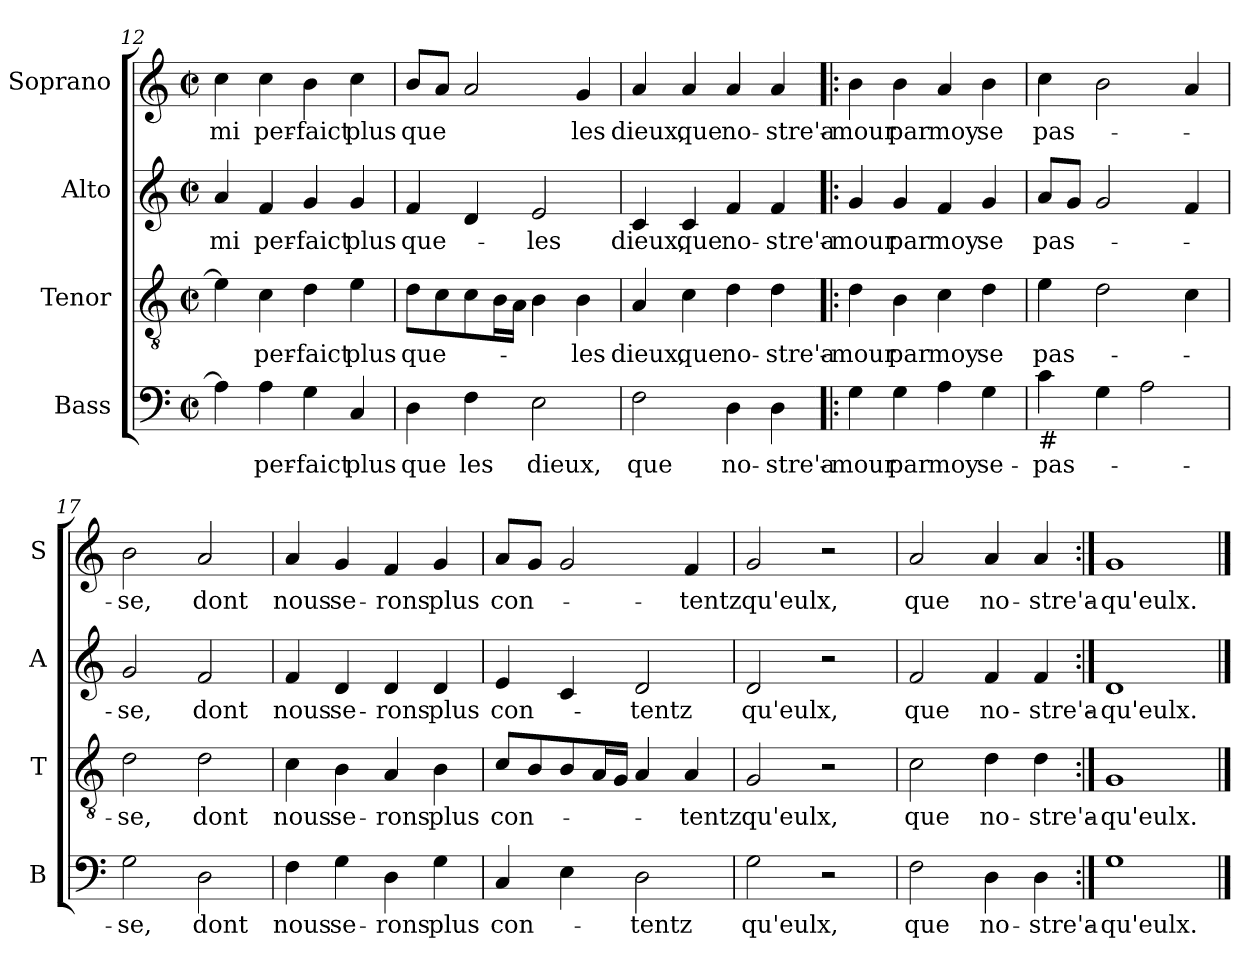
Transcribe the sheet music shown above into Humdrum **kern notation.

**kern	**text	**kern	**text	**kern	**text	**kern	**text
*part4	*part4	*part3	*part3	*part2	*part2	*part1	*part1
*staff4	*staff4	*staff3	*staff3	*staff2	*staff2	*staff1	*staff1
*I"Bass	*	*I"Tenor	*	*I"Alto	*	*I"Soprano	*
*I'B	*	*I'T	*	*I'A	*	*I'S	*
*clefF4	*	*clefGv2	*	*clefG2	*	*clefG2	*
*k[]	*	*k[]	*	*k[]	*	*k[]	*
*C:	*	*C:	*	*C:	*	*C:	*
*M2/2	*	*M2/2	*	*M2/2	*	*M2/2	*
*met(c|)	*	*met(c|)	*	*met(c|)	*	*met(c|)	*
=12	=12	=12	=12	=12	=12	=12	=12
!	!	!	!	!	!LO:LY:b	!	!LO:LY:b
4A\]	.	4e\]	.	4a/	-mi	4cc\	-mi
!	!LO:LY:b	!	!LO:LY:b	!	!LO:LY:b	!	!LO:LY:b
4A\	per-	4c\	per-	4f/	per-	4cc\	per-
!	!LO:LY:b	!	!LO:LY:b	!	!LO:LY:b	!	!LO:LY:b
4G\	-faict	4d\	-faict	4g/	-faict	4b\	-faict
!	!LO:LY:b	!	!LO:LY:b	!	!LO:LY:b	!	!LO:LY:b
4C/	plus	4e\	plus	4g/	plus	4cc\	plus
=13	=13	=13	=13	=13	=13	=13	=13
!	!LO:LY:b	!	!LO:LY:b	!	!LO:LY:b	!	!LO:LY:b
4D\	que	8d\L	que-	4f/	que-	8b/L	que
.	.	8c\	.	.	.	8a/J	.
!	!LO:LY:b	!	!	!	!	!	!
4F\	les	8c\	.	4d/	.	2a/	.
.	.	16B\L	.	.	.	.	.
.	.	16A\JJ	.	.	.	.	.
!	!LO:LY:b	!	!	!	!LO:LY:b	!	!
2E\	dieux,	4B\	.	2e/	-les	.	.
!	!	!	!LO:LY:b	!	!	!	!LO:LY:b
.	.	4B\	-les	.	.	4g/	les
=14	=14	=14	=14	=14	=14	=14	=14
!	!LO:LY:b	!	!LO:LY:b	!	!LO:LY:b	!	!LO:LY:b
2F\	que	4A/	dieux,	4c/	dieux,	4a/	dieux,
!	!	!	!LO:LY:b	!	!LO:LY:b	!	!LO:LY:b
.	.	4c\	que	4c/	que	4a/	que
!	!LO:LY:b	!	!LO:LY:b	!	!LO:LY:b	!	!LO:LY:b
4D\	no-	4d\	no-	4f/	no-	4a/	no-
!	!LO:LY:b	!	!LO:LY:b	!	!LO:LY:b	!	!LO:LY:b
4D\	-stre'a-	4d\	-stre'a-	4f/	-stre'a-	4a/	-stre'a-
!!LO:LB:g=z
=15!|:	=15!|:	=15!|:	=15!|:	=15!|:	=15!|:	=15!|:	=15!|:
!	!LO:LY:b	!	!LO:LY:b	!	!LO:LY:b	!	!LO:LY:b
4G\	-mour	4d\	-mour	4g/	-mour	4b\	-mour
!	!LO:LY:b	!	!LO:LY:b	!	!LO:LY:b	!	!LO:LY:b
4G\	par	4B\	par	4g/	par	4b\	par
!	!LO:LY:b	!	!LO:LY:b	!	!LO:LY:b	!	!LO:LY:b
4A\	moy	4c\	moy	4f/	moy	4a/	moy
!	!LO:LY:b	!	!LO:LY:b	!	!LO:LY:b	!	!LO:LY:b
4G\	se-	4d\	se	4g/	se	4b\	se
=16	=16	=16	=16	=16	=16	=16	=16
!LO:TX:b:t=#	!	!	!	!	!	!	!
!	!LO:LY:b	!	!LO:LY:b	!	!LO:LY:b	!	!LO:LY:b
4c\	-pas-	4e\	pas-	8a/L	pas-	4cc\	pas-
.	.	.	.	8g/J	.	.	.
4G\	.	2d\	.	2g/	.	2b\	.
2A\	.	.	.	.	.	.	.
.	.	4c\	.	4f/	.	4a/	.
=17	=17	=17	=17	=17	=17	=17	=17
!	!LO:LY:b	!	!LO:LY:b	!	!LO:LY:b	!	!LO:LY:b
2G\	-se,	2d\	-se,	2g/	-se,	2b\	-se,
!	!LO:LY:b	!	!LO:LY:b	!	!LO:LY:b	!	!LO:LY:b
2D\	dont	2d\	dont	2f/	dont	2a/	dont
=18	=18	=18	=18	=18	=18	=18	=18
!	!LO:LY:b	!	!LO:LY:b	!	!LO:LY:b	!	!LO:LY:b
4F\	nous	4c\	nous	4f/	nous	4a/	nous
!	!LO:LY:b	!	!LO:LY:b	!	!LO:LY:b	!	!LO:LY:b
4G\	se-	4B\	se-	4d/	se-	4g/	se-
!	!LO:LY:b	!	!LO:LY:b	!	!LO:LY:b	!	!LO:LY:b
4D\	-rons	4A/	-rons	4d/	-rons	4f/	-rons
!	!LO:LY:b	!	!LO:LY:b	!	!LO:LY:b	!	!LO:LY:b
4G\	plus	4B\	plus	4d/	plus	4g/	plus
!!LO:LB:g=z
=19	=19	=19	=19	=19	=19	=19	=19
!	!LO:LY:b	!	!LO:LY:b	!	!LO:LY:b	!	!LO:LY:b
4C/	con-	8c/L	con-	4e/	con-	8a/L	con-
.	.	8B/	.	.	.	8g/J	.
4E\	.	8B/	.	4c/	.	2g/	.
.	.	16A/L	.	.	.	.	.
.	.	16G/JJ	.	.	.	.	.
!	!LO:LY:b	!	!	!	!LO:LY:b	!	!
2D\	-tentz	4A/	.	2d/	-tentz	.	.
!	!	!	!LO:LY:b	!	!	!	!LO:LY:b
.	.	4A/	-tentz	.	.	4f/	-tentz
=20	=20	=20	=20	=20	=20	=20	=20
!	!LO:LY:b	!	!LO:LY:b	!	!LO:LY:b	!	!LO:LY:b
2G\	qu'eulx,	2G/	qu'eulx,	2d/	qu'eulx,	2g/	qu'eulx,
2r	.	2r	.	2r	.	2r	.
=21	=21	=21	=21	=21	=21	=21	=21
!	!LO:LY:b	!	!LO:LY:b	!	!LO:LY:b	!	!LO:LY:b
2F\	que	2c\	que	2f/	que	2a/	que
!	!LO:LY:b	!	!LO:LY:b	!	!LO:LY:b	!	!LO:LY:b
4D\	no-	4d\	no-	4f/	no-	4a/	no-
!	!LO:LY:b	!	!LO:LY:b	!	!LO:LY:b	!	!LO:LY:b
4D\	-stre'a-	4d\	-stre'a-	4f/	-stre'a-	4a/	-stre'a-
=22:|!	=22:|!	=22:|!	=22:|!	=22:|!	=22:|!	=22:|!	=22:|!
!	!LO:LY:b	!	!LO:LY:b	!	!LO:LY:b	!	!LO:LY:b
1G	-qu'eulx.	1G	-qu'eulx.	1d	-qu'eulx.	1g	-qu'eulx.
==	==	==	==	==	==	==	==
*-	*-	*-	*-	*-	*-	*-	*-
